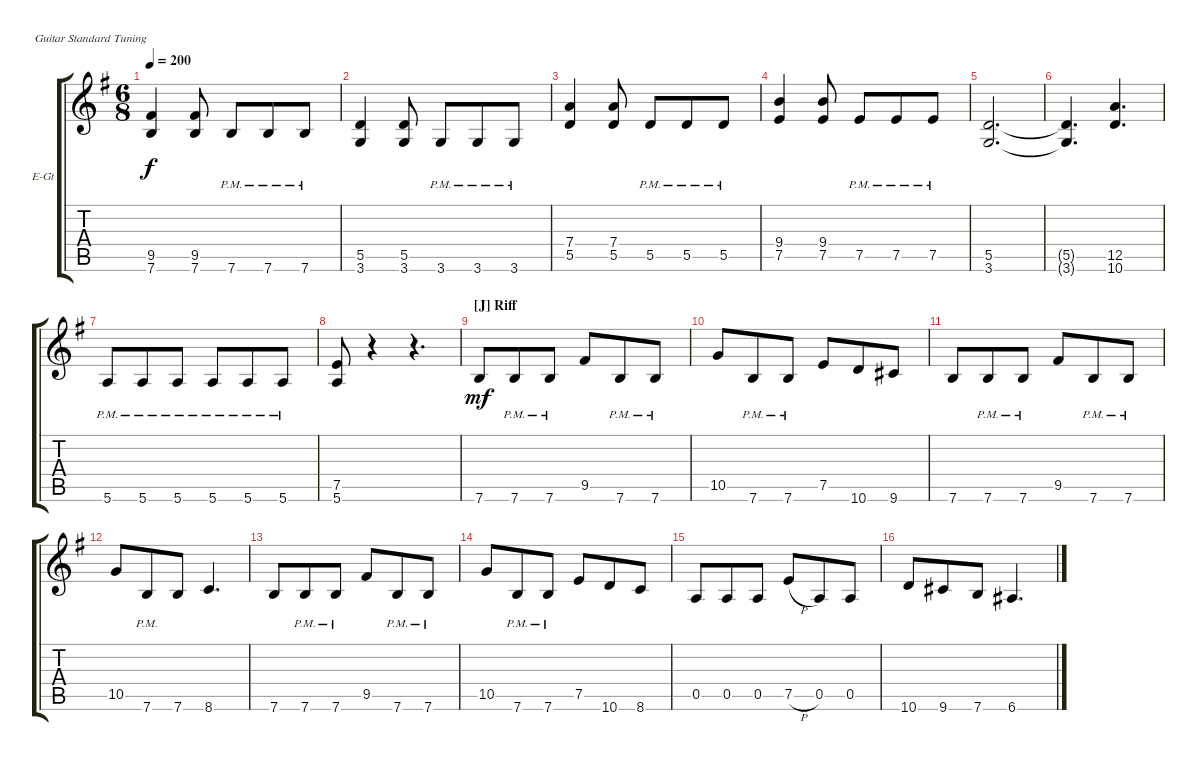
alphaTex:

\bracketExtendMode groupsimilarinstruments
\firstSystemTrackNameOrientation horizontal
\otherSystemsTrackNameOrientation horizontal
\track ("Electric Guitar 1" "E-Gt") {instrument distortionguitar}
\staff {score tabs}
\tuning (E4 B3 G3 D3 A2 E2)
\ts (6 8)
\tempo 200
\clef g2
\ks eminor
(7.6 9.5).4{dy f} (7.6 9.5).8 7.6{pm}.8 7.6{pm}.8 7.6{pm}.8 |
(3.6 5.5).4 (3.6 5.5).8 3.6{pm}.8 3.6{pm}.8 3.6{pm}.8 |
(5.5 7.4).4 (5.5 7.4).8 5.5{pm}.8 5.5{pm}.8 5.5{pm}.8 |
(7.5 9.4).4 (7.5 9.4).8 7.5{pm}.8 7.5{pm}.8 7.5{pm}.8 |
(3.6 5.5).2{d} |
(3.6{t} 5.5{t}).4{d} (10.6 12.5).4{d} |
5.6{pm}.8 5.6{pm}.8 5.6{pm}.8 5.6{pm}.8 5.6{pm}.8 5.6{pm}.8 |
(5.6 7.5).8 r.4 r.4{d} |
\section ("J" "Riff")
7.6.8{dy mf} 7.6{pm}.8 7.6{pm}.8 9.5.8 7.6{pm}.8 7.6{pm}.8 |
10.5.8 7.6{pm}.8 7.6{pm}.8 7.5.8 10.6.8 9.6.8 |
7.6.8 7.6{pm}.8 7.6{pm}.8 9.5.8 7.6{pm}.8 7.6{pm}.8 |
10.5.8 7.6{pm}.8 7.6.8 8.6.4{d} |
7.6.8 7.6{pm}.8 7.6{pm}.8 9.5.8 7.6{pm}.8 7.6{pm}.8 |
10.5.8 7.6{pm}.8 7.6{pm}.8 7.5.8 10.6.8 8.6.8 |
0.5.8 0.5.8 0.5.8 7.5{h}.8 0.5.8 0.5.8 |
10.6.8 9.6.8 7.6.8 6.6.4{d}
